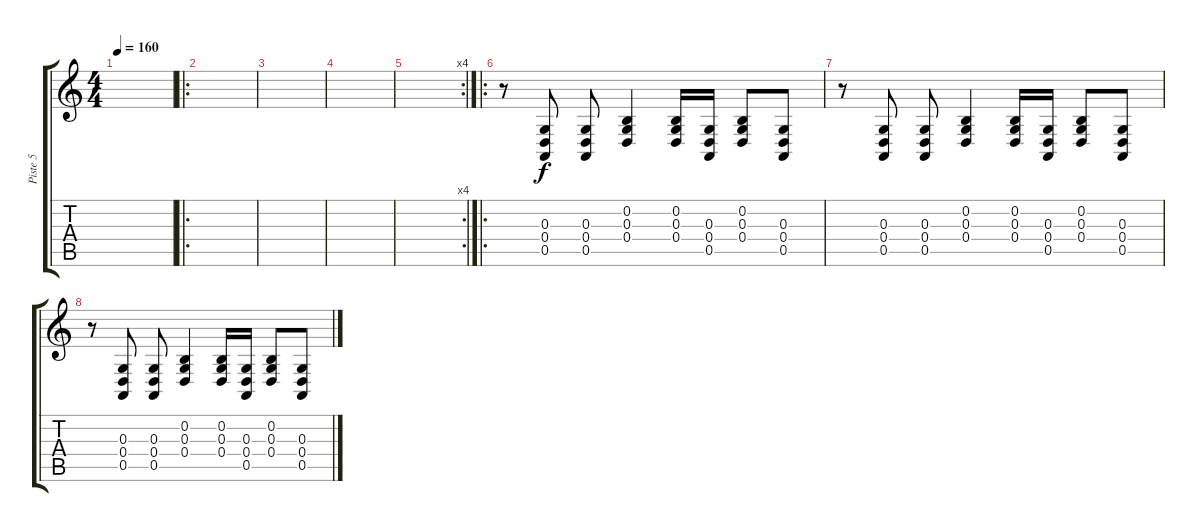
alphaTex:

\track ("Piste 5" "Piste 5") {instrument guitarfretnoise}
\staff {score tabs}
\tuning (E4 B3 G3 D3 A2 E2) {hide}
\ts (4 4)
\tempo 160
\clef g2
\ks c
|
\ro
|
|
|
\rc 4
|
\ro
r.8 (0.3 0.4 0.5).8 (0.3 0.4 0.5).8 (0.2 0.3 0.4).4 (0.2 0.3 0.4).16 (0.3 0.4 0.5).16 (0.2 0.3 0.4).8 (0.3 0.4 0.5).8 |
r.8 (0.3 0.4 0.5).8 (0.3 0.4 0.5).8 (0.2 0.3 0.4).4 (0.2 0.3 0.4).16 (0.3 0.4 0.5).16 (0.2 0.3 0.4).8 (0.3 0.4 0.5).8 |
r.8 (0.3 0.4 0.5).8 (0.3 0.4 0.5).8 (0.2 0.3 0.4).4 (0.2 0.3 0.4).16 (0.3 0.4 0.5).16 (0.2 0.3 0.4).8 (0.3 0.4 0.5).8
